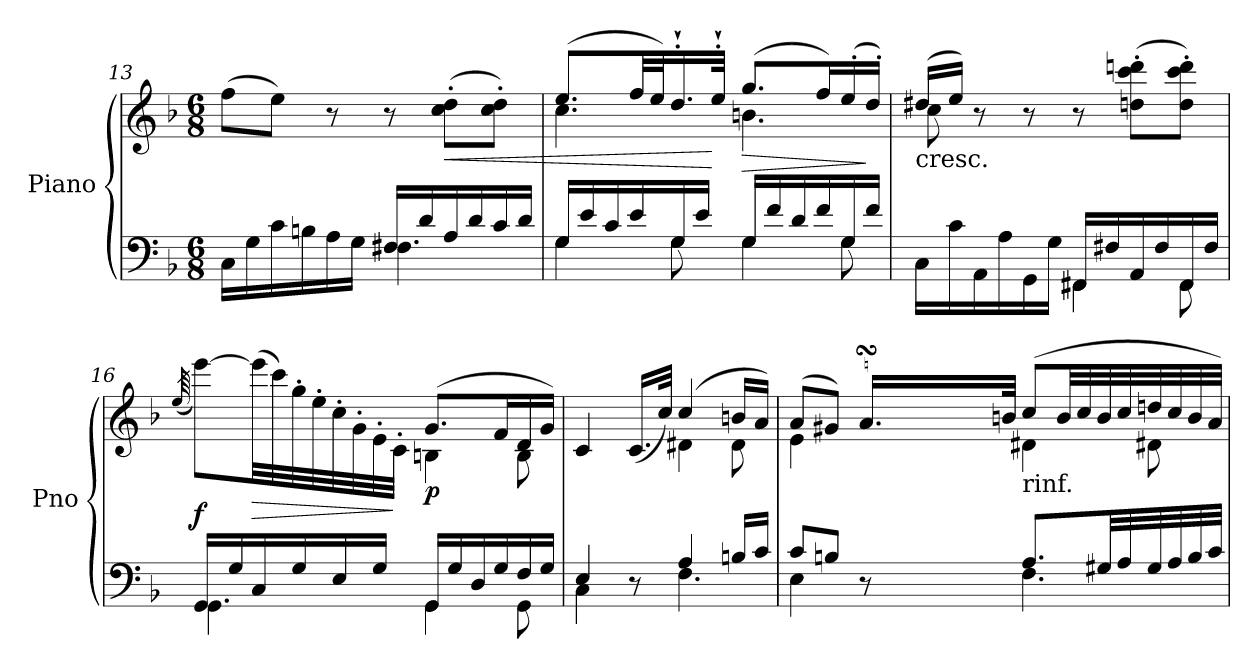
**kern	**kern	**dynam
*part1	*part1	*part1
*staff2	*staff1	*staff1/2
*I"Piano	*	*
*I'Pno	*	*
!!LO:LB:g=z
*clefF4	*clefG2	*
*k[b-]	*k[b-]	*
*F:	*F:	*
*M6/8	*M6/8	*
=13	=13	=13
*^	*	*
16C\LL	4.ryy	(8ff\L	.
16G\	.	.	.
16c\	.	8ee\J)	.
16Bn\	.	.	.
16A\	.	8r	.
16G\JJ	.	.	.
16F#/LL	4.F#X\	8r	.
16d/	.	.	.
!	!	!	!LO:HP:b
16A/	.	(8cc\' 8dd\'L	<
16d/	.	.	.
16c/	.	8cc\' 8dd\'J)	.
16d/JJ	.	.	.
=14	=14	=14	=14
*	*	*^	*
16G/LL	4G\	(8.ee/L	4.cc\	.
16e/	.	.	.	.
16c/	.	.	.	.
16e/	.	32ff/LL	.	.
.	.	32ee/J)	.	.
16G/	8G\	16.dd`'/	.	.
16e/JJ	.	.	.	.
.	.	32ee`'/JJk	.	[
!	!	!	!	!LO:HP:b
16G/LL	4G\	(8.gg/L	4.bn\	>
16f/	.	.	.	.
16d/	.	.	.	.
16f/	.	16ff/L)	.	.
16G/	8G\	(16ee'/	.	.
16f/JJ	.	16dd'/JJ)	.	]
=15	=15	=15	=15	=15
!	!	!LO:TX:b:t=cresc.	!	!
16C\LL	4.ryy	(16dd#X/LL	8cc\	.
16c\	.	16ee/JJ)	.	.
16AA\	.	8r	2ryy	.
16A\	.	.	.	.
16GG\	.	8r	.	.
16G\JJ	.	.	.	.
16FF#/LL	4FF#X\	8r	.	.
16F#X/	.	.	.	.
16AA/	.	(8ddn\' 8ccc\' 8dddn\'L	.	.
16F#/	.	.	.	.
16FF#/	8FF#\	8dd\' 8ccc\' 8ddd\'J)	8ryy	.
16F#/JJ	.	.	.	.
!!LO:LB:g=z	!!
=16	=16	=16	=16	=16
.	.	(64qee/	.	.
!	!	!	!	!LO:DY:a=2
16GG/LL	4.GG\	[8eee\L)	4.ryy	f
16G/	.	.	.	.
!	!	!	!	!LO:HP:b
16C/	.	(32eee\LL]	.	>
.	.	32ccc\)	.	.
16G/	.	32gg'\	.	.
.	.	32ee'\	.	.
16E/	.	32cc'\	.	.
.	.	32g'\	.	.
16G/JJ	.	32e'\	.	.
.	.	32c'\JJJ	.	]
!	!	!	!	!LO:DY:b
16GG/LL	4GG\	(8.g/L	4Bn\	p
16G/	.	.	.	.
16D/	.	.	.	.
16G/	.	16f/L	.	.
16F/	8GG\	16d/	8B\	.
16G/JJ	.	16g/JJ)	.	.
=17	=17	=17	=17	=17
4E/	4C\	4c/	4.ryy	.
8r	8ryy	(16.c/LL	.	.
.	.	32cc/JJk)	.	.
4A/	4.F\	(4cc/	4d#X\	.
16Bn/LL	.	16bn/LL	8d#\	.
16c/JJ	.	16a/JJ)	.	.
=18	=18	=18	=18	=18
8c/L	4E\	(8a/L	4e\	.
8Bn/J	.	8g#X/J)	.	.
8r	8ryy	16.asSsS/LL	32ryy	.
*	*	*	*Xtuplet	*
.	.	.	96bnyy	.
.	.	.	96ayy	.
.	.	.	96g#Xyy	.
.	.	.	16ayy	.
.	.	32bn/JJk	.	.
!	!	!LO:TX:b:t=rinf.	!	!
8.A/L	4.F\	(8cc/L	4d#X\	.
.	.	32b/LL	.	.
.	.	32cc/	.	.
32G#X/LL	.	32b/	.	.
32A/	.	32cc/	.	.
32G#/	.	32ddn/	8d#X\	.
32A/	.	32cc/	.	.
32B/	.	32b/	.	.
32c/JJJ	.	32a/JJJ)	.	.
*v	*v	*	*	*
*	*v	*v	*
=	=	=
*-	*-	*-
